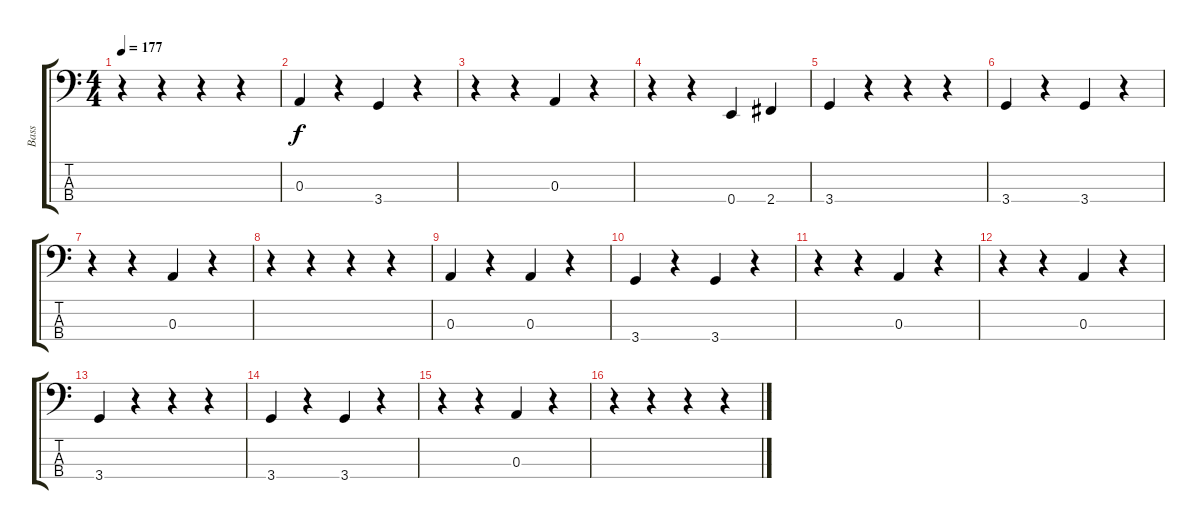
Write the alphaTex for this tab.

\track ("Bass" "Bass") {instrument electricbassfinger}
\staff {score tabs}
\tuning (G2 D2 A1 E1) {hide}
\ts (4 4)
\tempo 177
\clef f4
\ks c
r.4{dy f} r.4 r.4 r.4 |
0.3.4 r.4 3.4.4 r.4 |
r.4 r.4 0.3.4 r.4 |
r.4 r.4 0.4.4 2.4.4 |
3.4.4 r.4 r.4 r.4 |
3.4.4 r.4 3.4.4 r.4 |
r.4 r.4 0.3.4 r.4 |
r.4 r.4 r.4 r.4 |
0.3.4 r.4 0.3.4 r.4 |
3.4.4 r.4 3.4.4 r.4 |
r.4 r.4 0.3.4 r.4 |
r.4 r.4 0.3.4 r.4 |
3.4.4 r.4 r.4 r.4 |
3.4.4 r.4 3.4.4 r.4 |
r.4 r.4 0.3.4 r.4 |
r.4 r.4 r.4 r.4
